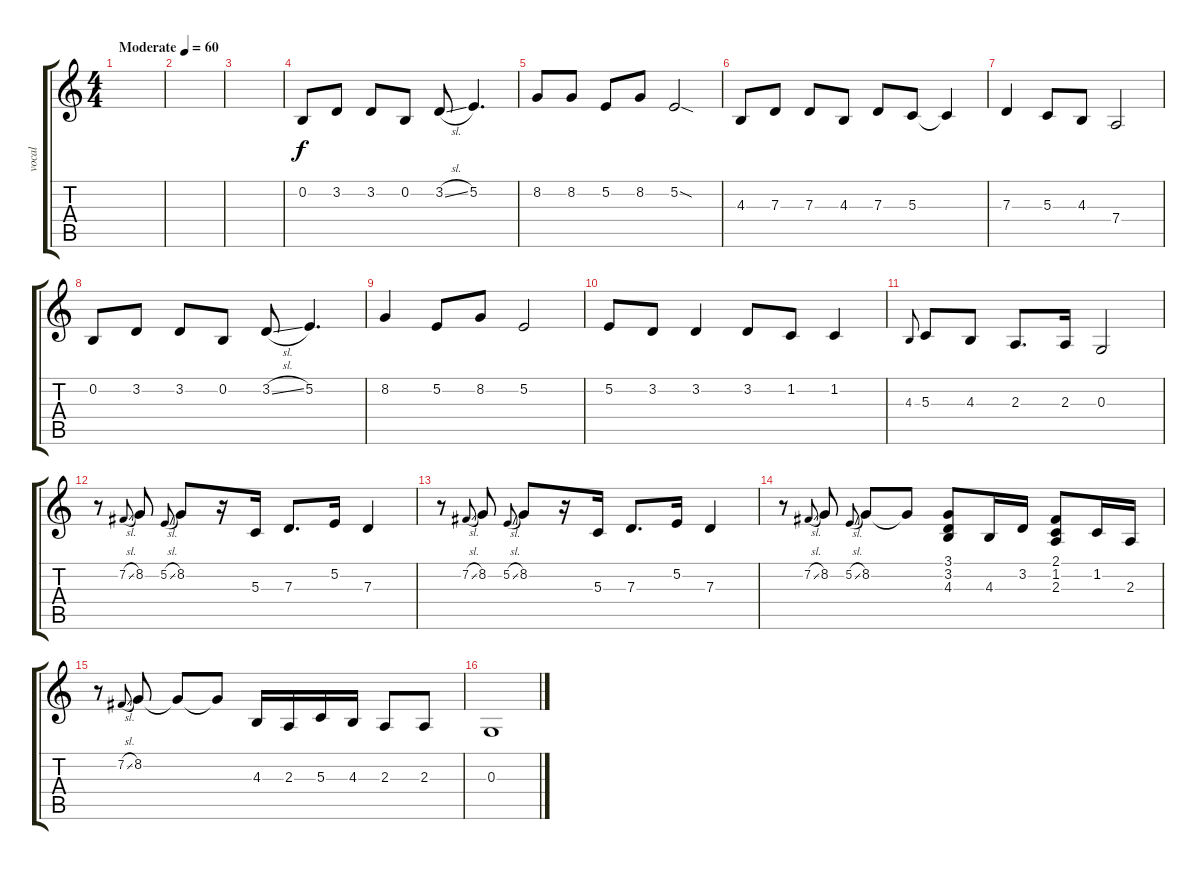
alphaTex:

\track ("vocal" "vocal") {instrument voiceoohs}
\staff {score tabs}
\tuning (E4 B3 G3 D3 A2 E2) {hide}
\ts (4 4)
\tempo (60 "Moderate")
\clef g2
\ks c
|
|
|
0.2.8 3.2.8 3.2.8 0.2.8 3.2{sl}.8 5.2.4{d} |
8.2.8 8.2.8 5.2.8 8.2.8 5.2{sod}.2 |
4.3.8 7.3.8 7.3.8 4.3.8 7.3.8 5.3.8 5.3{t}.4 |
7.3.4 5.3.8 4.3.8 7.4.2 |
0.2.8 3.2.8 3.2.8 0.2.8 3.2{sl}.8 5.2.4{d} |
8.2.4 5.2.8 8.2.8 5.2.2 |
5.2.8 3.2.8 3.2.4 3.2.8 1.2.8 1.2.4 |
4.3.8{gr onbeat} 5.3.8 4.3.8 2.3.8{d} 2.3.16 0.3.2 |
r.8 7.2{sl}.8{gr onbeat} 8.2.8 5.2{sl}.8{gr onbeat} 8.2.8 r.16 5.3.16 7.3.8{d} 5.2.16 7.3.4 |
r.8 7.2{sl}.8{gr onbeat} 8.2.8 5.2{sl}.8{gr onbeat} 8.2.8 r.16 5.3.16 7.3.8{d} 5.2.16 7.3.4 |
r.8 7.2{sl}.8{gr onbeat} 8.2.8 5.2{sl}.8{gr onbeat} 8.2.8 8.2{t}.8 (3.1 3.2 4.3).8 4.3.16 3.2.16 (2.1 1.2 2.3).8 1.2.16 2.3.16 |
r.8 7.2{sl}.8{gr onbeat} 8.2.8 8.2{t}.8 8.2{t}.8 4.3.16 2.3.16 5.3.16 4.3.16 2.3.8 2.3.8 |
0.3.1
